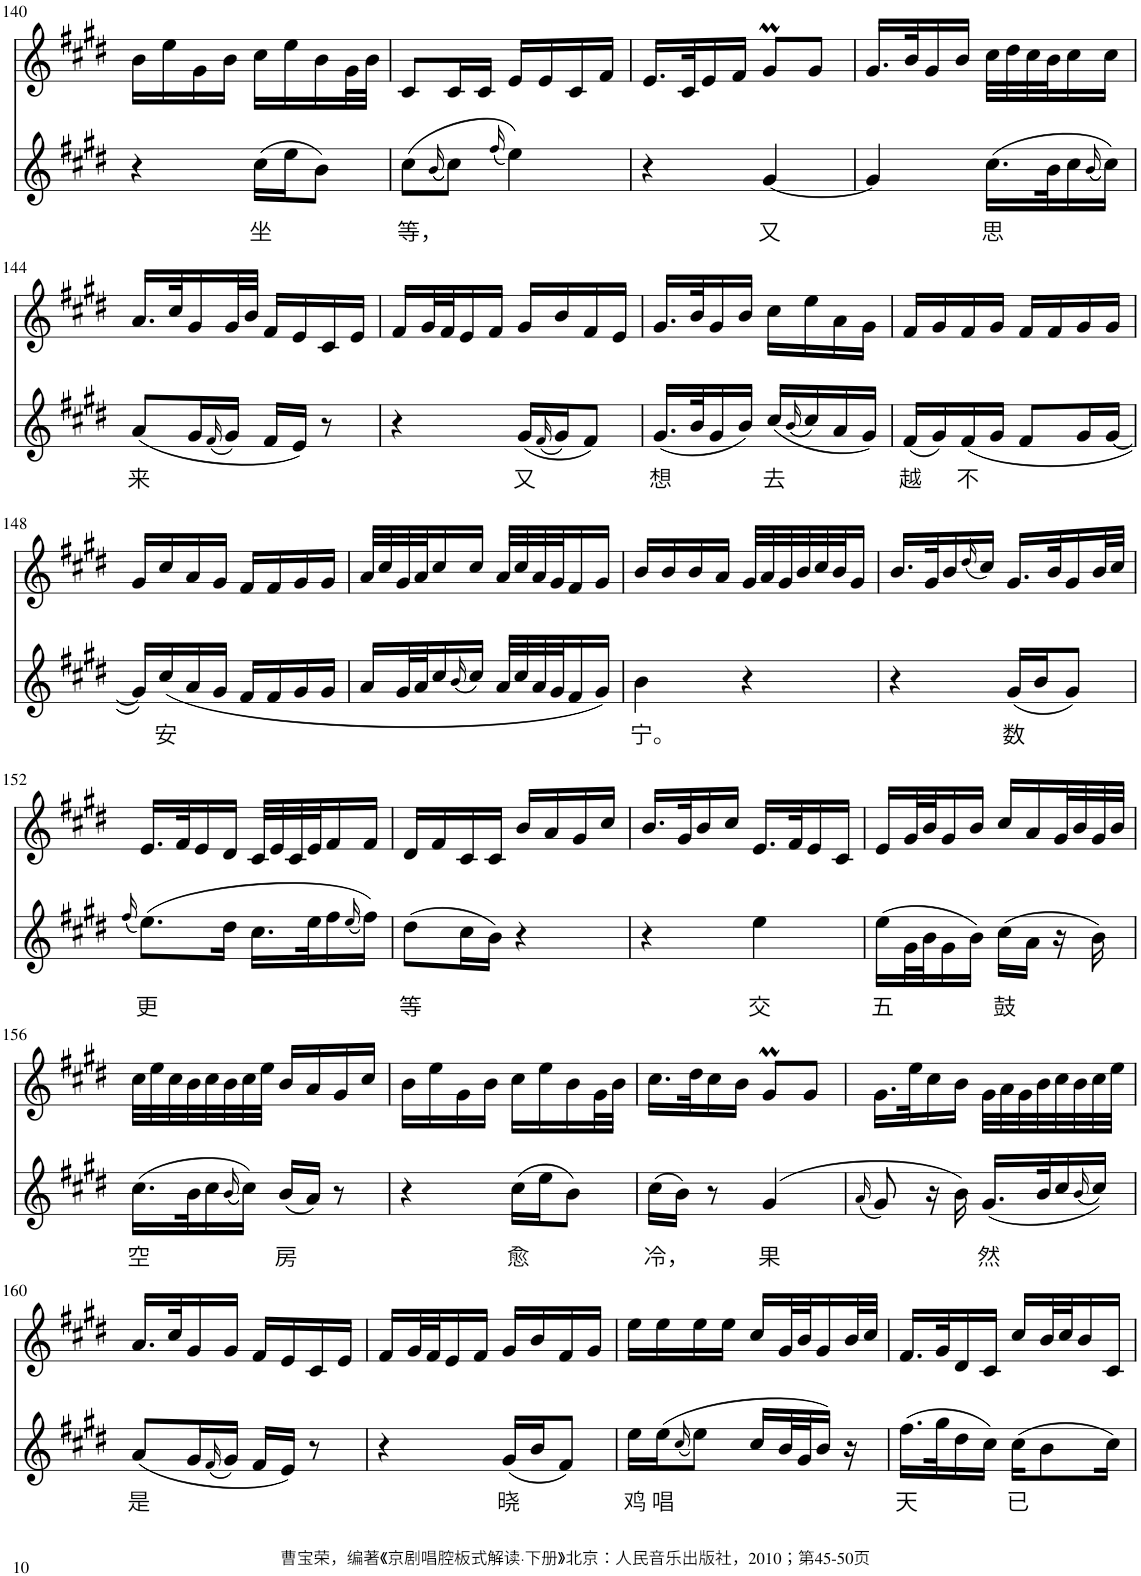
**kern	**text	**kern
*part2	*part2	*part1
*staff2	*staff2	*staff1
*I"Piano	*	*I"Piano
*I'Pno	*	*I'Pno
!!LO:PB:g=z
*clefG2	*	*clefG2
*k[f#c#g#d#]	*	*k[f#c#g#d#]
*M2/4	*	*M2/4
=140	=140	=140
4r	.	16b\LL
.	.	16ee\
.	.	16g#\
.	.	16b\JJ
!	!LO:LY:b	!
(16cc#\LL	坐	16cc#\LL
16ee\J	.	16ee\
8b\J)	.	16b\
.	.	32g#\L
.	.	32b\JJJ
=141	=141	=141
!	!LO:LY:b	!
(8cc#\L	等，	8c#/L
(16qb/	.	.
8cc#\J)	.	16c#/L
.	.	16c#/JJ
(16qff#/	.	.
4ee\))	.	16e/LL
.	.	16e/
.	.	16c#/
.	.	16f#/JJ
=142	=142	=142
4r	.	16.e/LL
.	.	32c#/K
.	.	16e/
.	.	16f#/JJ
!	!LO:LY:b	!
[4g#/	又	8g#m/L
.	.	8g#/J
=143	=143	=143
4g#/]	.	16.g#/LL
.	.	32b/K
.	.	16g#/
.	.	16b/JJ
!	!LO:LY:b	!
(16.cc#\LL	思	32cc#\LLL
.	.	32dd#\
.	.	32cc#\
32b\K	.	32b\J
16cc#\	.	16cc#\
(16qb/	.	.
16cc#\JJ))	.	16cc#\JJ
!!LO:LB:g=z
=144	=144	=144
!	!LO:LY:b	!
(8a/L	来	16.a/LL
.	.	32cc#/K
16g#/L	.	16g#/
(16qf#/	.	.
16g#/JJ)	.	32g#/L
.	.	32b/JJJ
16f#/LL	.	16f#/LL
16e/JJ)	.	16e/
8r	.	16c#/
.	.	16e/JJ
=145	=145	=145
4r	.	16f#/LL
.	.	32g#/L
.	.	32f#/J
.	.	16e/
.	.	16f#/JJ
!	!LO:LY:b	!
(16g#/LL	又	16g#/LL
(16qf#/	.	.
16g#/J)	.	16b/
8f#/J)	.	16f#/
.	.	16e/JJ
=146	=146	=146
!	!LO:LY:b	!
(16.g#/LL	想	16.g#/LL
32b/K	.	32b/K
16g#/	.	16g#/
16b/JJ)	.	16b/JJ
!	!LO:LY:b	!
(16cc#/LL	去	16cc#\LL
(16qb/	.	.
16cc#/)	.	16ee\
16a/	.	16a\
16g#/JJ)	.	16g#\JJ
=147	=147	=147
!	!LO:LY:b	!
(16f#/LL	越	16f#/LL
16g#/)	.	16g#/
!	!LO:LY:b	!
(16f#/	不	16f#/
16g#/JJ	.	16g#/JJ
8f#/L	.	16f#/LL
.	.	16f#/
16g#/L	.	16g#/
[16g#/JJ	.	16g#/JJ
!!LO:LB:g=z
=148	=148	=148
16g#/LL])	.	16g#/LL
!	!LO:LY:b	!
(16cc#/	安	16cc#/
16a/	.	16a/
16g#/JJ	.	16g#/JJ
16f#/LL	.	16f#/LL
16f#/	.	16f#/
16g#/	.	16g#/
16g#/JJ	.	16g#/JJ
=149	=149	=149
16a/LL	.	32a/LLL
.	.	32cc#/
32g#/L	.	32g#/
32a/J	.	32a/J
16cc#/	.	16cc#/
(16qb/	.	.
16cc#/JJ)	.	16cc#/JJ
32a/LLL	.	32a/LLL
32cc#/	.	32cc#/
32a/	.	32a/
32g#/J	.	32g#/J
16f#/	.	16f#/
16g#/JJ)	.	16g#/JJ
=150	=150	=150
!	!LO:LY:b	!
4b\	宁。	16b/LL
.	.	16b/
.	.	16b/
.	.	16a/JJ
4r	.	32g#/LLL
.	.	32a/
.	.	32g#/
.	.	32b/
.	.	32cc#/
.	.	32b/J
.	.	16g#/JJ
=151	=151	=151
4r	.	16.b/LL
.	.	32g#/K
.	.	16b/
.	.	(16qdd#/
.	.	16cc#/JJ)
!	!LO:LY:b	!
(16g#/LL	数	16.g#/LL
16b/J	.	.
.	.	32b/K
8g#/J)	.	16g#/
.	.	32b/L
.	.	32cc#/JJJ
!!LO:LB:g=z
=152	=152	=152
(16qff#/	.	.
!	!LO:LY:b	!
(8.ee\L)	更	16.e/LL
.	.	32f#/K
.	.	16e/
16dd#\Jk	.	16d#/JJ
16.cc#\LL	.	32c#/LLL
.	.	32e/
.	.	32c#/
32ee\K	.	32e/J
16ff#\	.	16f#/
(16qee/	.	.
16ff#\JJ))	.	16f#/JJ
=153	=153	=153
!	!LO:LY:b	!
(8dd#\L	等	16d#/LL
.	.	16f#/
16cc#\L	.	16c#/
16b\JJ)	.	16c#/JJ
4r	.	16b/LL
.	.	16a/
.	.	16g#/
.	.	16cc#/JJ
=154	=154	=154
4r	.	16.b/LL
.	.	32g#/K
.	.	16b/
.	.	16cc#/JJ
!	!LO:LY:b	!
4ee\	交	16.e/LL
.	.	32f#/K
.	.	16e/
.	.	16c#/JJ
=155	=155	=155
!	!LO:LY:b	!
(16ee\LL	五	16e/LL
32g#\L	.	32g#/L
32b\J	.	32b/J
16g#\	.	16g#/
16b\JJ)	.	16b/JJ
!	!LO:LY:b	!
(16cc#\LL	鼓	16cc#/LL
16a\JJ	.	16a/
16r	.	32g#/L
.	.	32b/
16b\)	.	32g#/
.	.	32b/JJJ
!!LO:LB:g=z
=156	=156	=156
!	!LO:LY:b	!
(16.cc#\LL	空	32cc#\LLL
.	.	32ee\
.	.	32cc#\
32b\K	.	32b\
16cc#\	.	32cc#\
.	.	32b\
(16qb/	.	.
16cc#\JJ))	.	32cc#\
.	.	32ee\JJJ
!	!LO:LY:b	!
(16b/LL	房	16b/LL
16a/JJ)	.	16a/
8r	.	16g#/
.	.	16cc#/JJ
=157	=157	=157
4r	.	16b\LL
.	.	16ee\
.	.	16g#\
.	.	16b\JJ
!	!LO:LY:b	!
(16cc#\LL	愈	16cc#\LL
16ee\J	.	16ee\
8b\J)	.	16b\
.	.	32g#\L
.	.	32b\JJJ
=158	=158	=158
!	!LO:LY:b	!
(16cc#\LL	冷，	16.cc#\LL
16b\JJ)	.	.
.	.	32dd#\K
8r	.	16cc#\
.	.	16b\JJ
!	!LO:LY:b	!
(4g#/	果	8g#m/L
.	.	8g#/J
=159	=159	=159
(16qa/	.	.
8g#/)	.	16.g#\LL
.	.	32ee\K
16r	.	16cc#\
16b\)	.	16b\JJ
!	!LO:LY:b	!
(16.g#/LL	然	32g#\LLL
.	.	32a\
.	.	32g#\
32b/K	.	32b\
16cc#/	.	32cc#\
.	.	32b\
(16qb/	.	.
16cc#/JJ))	.	32cc#\
.	.	32ee\JJJ
!!LO:LB:g=z
=160	=160	=160
!	!LO:LY:b	!
(8a/L	是	16.a/LL
.	.	32cc#/K
16g#/L	.	16g#/
(16qf#/	.	.
16g#/JJ)	.	16g#/JJ
16f#/LL	.	16f#/LL
16e/JJ)	.	16e/
8r	.	16c#/
.	.	16e/JJ
=161	=161	=161
4r	.	16f#/LL
.	.	32g#/L
.	.	32f#/J
.	.	16e/
.	.	16f#/JJ
!	!LO:LY:b	!
(16g#/LL	晓	16g#/LL
16b/J	.	16b/
8f#/J)	.	16f#/
.	.	16g#/JJ
=162	=162	=162
!	!LO:LY:b	!
16ee\LL	鸡	16ee\LL
!	!LO:LY:b	!
(16ee\J	唱	16ee\
(16qcc#/	.	.
8ee\J)	.	16ee\
.	.	16ee\JJ
16cc#/LL	.	16cc#/LL
32b/L	.	32g#/L
32g#/J	.	32b/J
16b/JJ)	.	16g#/
16r	.	32b/L
.	.	32cc#/JJJ
=163	=163	=163
!	!LO:LY:b	!
(16.ff#\LL	天	16.f#/LL
32gg#\K	.	32g#/K
16dd#\	.	16d#/
16cc#\JJ)	.	16c#/JJ
!	!LO:LY:b	!
(16cc#\KL	已	16cc#/LL
8b\	.	32b/L
.	.	32cc#/J
.	.	16b/
16cc#\Jk)	.	16c#/JJ
=	=	=
*-	*-	*-
